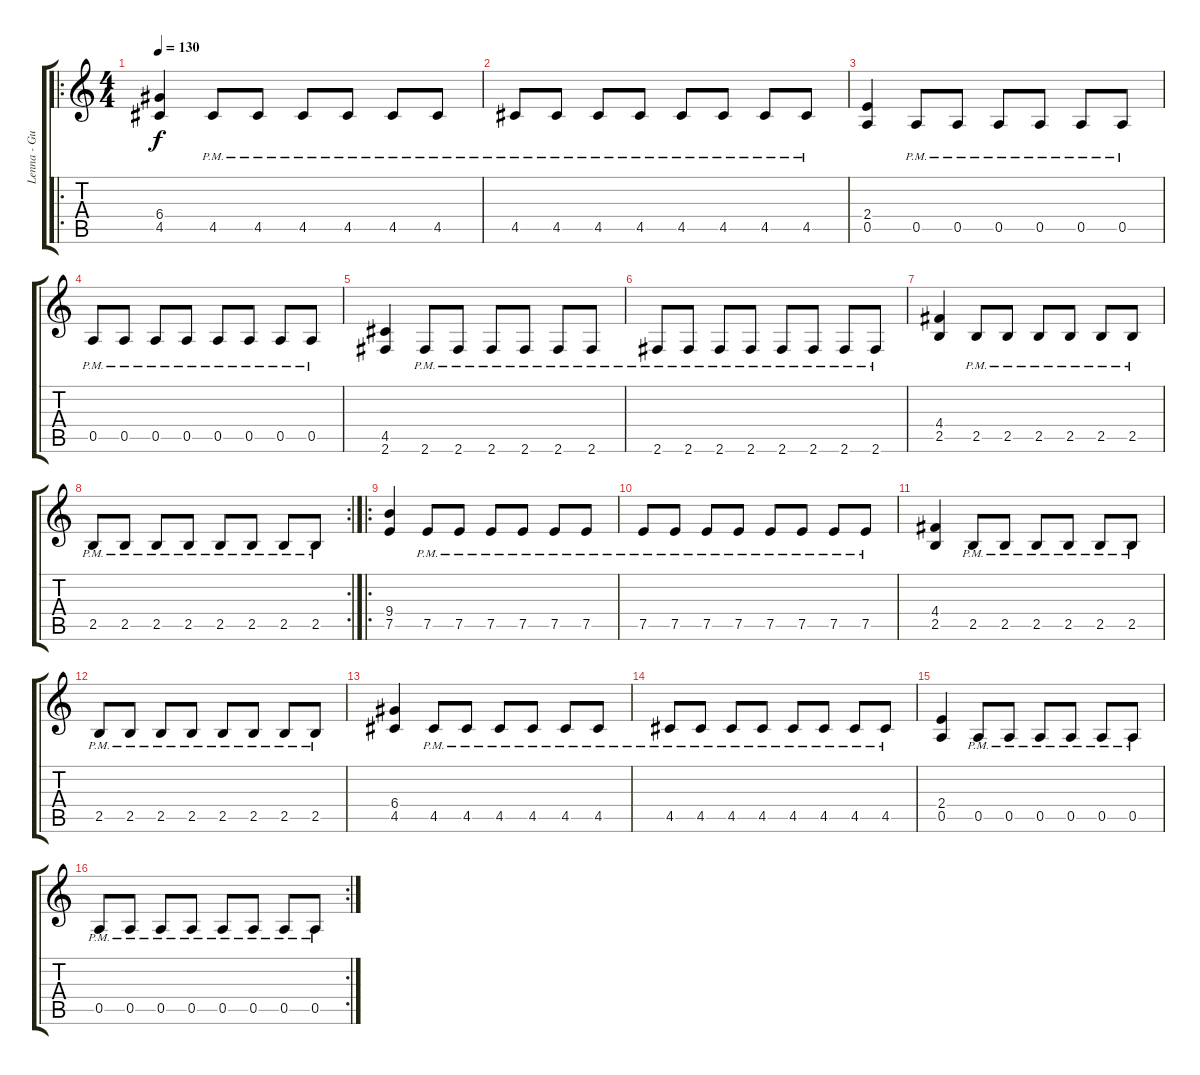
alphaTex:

\track ("Lenna - Guitar" "Lenna - Gu") {instrument distortionguitar}
\staff {score tabs}
\tuning (E4 B3 G3 D3 A2 E2) {hide}
\ro
\ts (4 4)
\tempo 130
\clef g2
\ks c
(6.4 4.5).4{dy f instrument distortionguitar} 4.5{pm}.8 4.5{pm}.8 4.5{pm}.8 4.5{pm}.8 4.5{pm}.8 4.5{pm}.8 |
4.5{pm}.8 4.5{pm}.8 4.5{pm}.8 4.5{pm}.8 4.5{pm}.8 4.5{pm}.8 4.5{pm}.8 4.5{pm}.8 |
(2.4 0.5).4 0.5{pm}.8 0.5{pm}.8 0.5{pm}.8 0.5{pm}.8 0.5{pm}.8 0.5{pm}.8 |
0.5{pm}.8 0.5{pm}.8 0.5{pm}.8 0.5{pm}.8 0.5{pm}.8 0.5{pm}.8 0.5{pm}.8 0.5{pm}.8 |
(4.5 2.6).4 2.6{pm}.8 2.6{pm}.8 2.6{pm}.8 2.6{pm}.8 2.6{pm}.8 2.6{pm}.8 |
2.6{pm}.8 2.6{pm}.8 2.6{pm}.8 2.6{pm}.8 2.6{pm}.8 2.6{pm}.8 2.6{pm}.8 2.6{pm}.8 |
(4.4 2.5).4 2.5{pm}.8 2.5{pm}.8 2.5{pm}.8 2.5{pm}.8 2.5{pm}.8 2.5{pm}.8 |
\rc 2
2.5{pm}.8 2.5{pm}.8 2.5{pm}.8 2.5{pm}.8 2.5{pm}.8 2.5{pm}.8 2.5{pm}.8 2.5{pm}.8 |
\ro
(9.4 7.5).4 7.5{pm}.8 7.5{pm}.8 7.5{pm}.8 7.5{pm}.8 7.5{pm}.8 7.5{pm}.8 |
7.5{pm}.8 7.5{pm}.8 7.5{pm}.8 7.5{pm}.8 7.5{pm}.8 7.5{pm}.8 7.5{pm}.8 7.5{pm}.8 |
(4.4 2.5).4 2.5{pm}.8 2.5{pm}.8 2.5{pm}.8 2.5{pm}.8 2.5{pm}.8 2.5{pm}.8 |
2.5{pm}.8 2.5{pm}.8 2.5{pm}.8 2.5{pm}.8 2.5{pm}.8 2.5{pm}.8 2.5{pm}.8 2.5{pm}.8 |
(6.4 4.5).4 4.5{pm}.8 4.5{pm}.8 4.5{pm}.8 4.5{pm}.8 4.5{pm}.8 4.5{pm}.8 |
4.5{pm}.8 4.5{pm}.8 4.5{pm}.8 4.5{pm}.8 4.5{pm}.8 4.5{pm}.8 4.5{pm}.8 4.5{pm}.8 |
(2.4 0.5).4 0.5{pm}.8 0.5{pm}.8 0.5{pm}.8 0.5{pm}.8 0.5{pm}.8 0.5{pm}.8 |
\rc 2
0.5{pm}.8 0.5{pm}.8 0.5{pm}.8 0.5{pm}.8 0.5{pm}.8 0.5{pm}.8 0.5{pm}.8 0.5{pm}.8
